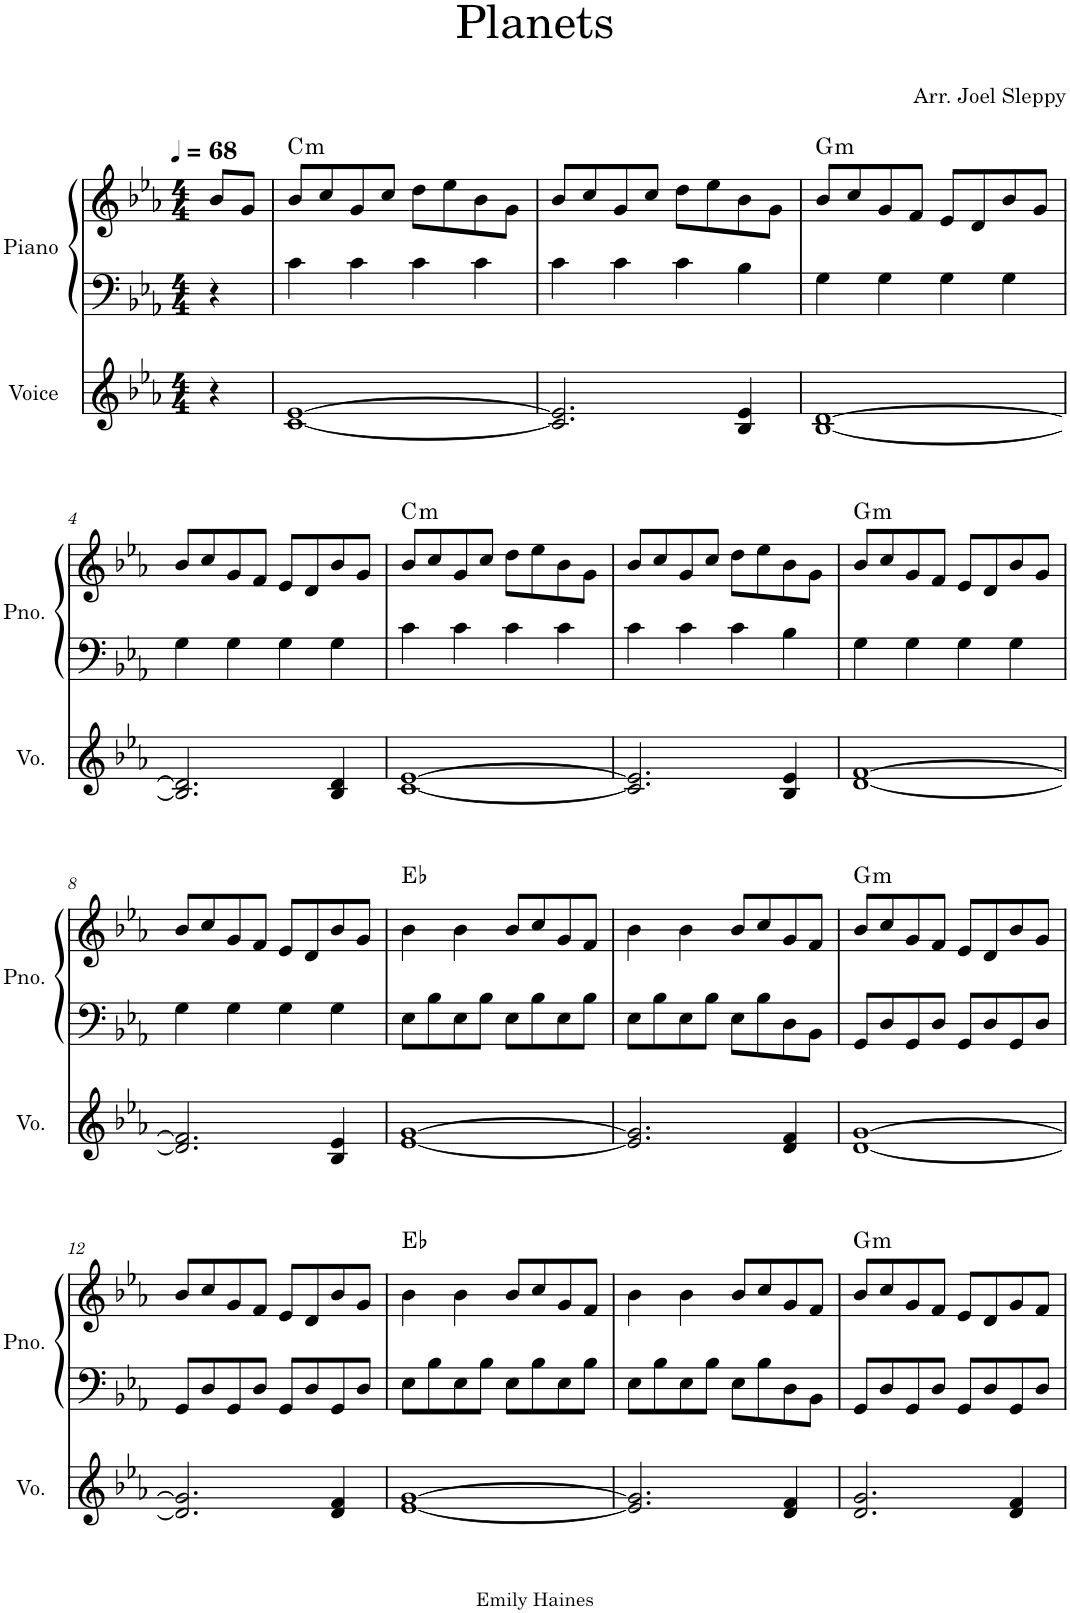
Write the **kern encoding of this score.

**kern	**kern	**kern	**harte
*part2	*part1	*part1	*part1
*staff3	*staff2	*staff1	*
*I"Voice	*I"Piano	*	*
*I'Vo.	*I'Pno.	*	*
*clefG2	*clefF4	*clefG2	*
*k[b-e-a-]	*k[b-e-a-]	*k[b-e-a-]	*
*M4/4	*M4/4	*M4/4	*
*MM68	*MM68	*MM68	*
=	=	=	=
4r	4r	8b-/L	.
.	.	8g/J	.
=1	=1	=1	=1
!	!	!	!LO:H:kt=m
[1c [1e-	4c\	8b-/L	C:min
.	.	8cc/	.
.	4c\	8g/	.
.	.	8cc/J	.
.	4c\	8dd\L	.
.	.	8ee-\	.
.	4c\	8b-\	.
.	.	8g\J	.
=2	=2	=2	=2
2.c/] 2.e-/]	4c\	8b-/L	.
.	.	8cc/	.
.	4c\	8g/	.
.	.	8cc/J	.
.	4c\	8dd\L	.
.	.	8ee-\	.
4B-/ 4e-/	4B-\	8b-\	.
.	.	8g\J	.
=3	=3	=3	=3
!	!	!	!LO:H:kt=m
[1B- [1d	4G\	8b-/L	G:min
.	.	8cc/	.
.	4G\	8g/	.
.	.	8f/J	.
.	4G\	8e-/L	.
.	.	8d/	.
.	4G\	8b-/	.
.	.	8g/J	.
!!LO:LB:g=z
=4	=4	=4	=4
2.B-/] 2.d/]	4G\	8b-/L	.
.	.	8cc/	.
.	4G\	8g/	.
.	.	8f/J	.
.	4G\	8e-/L	.
.	.	8d/	.
4B-/ 4d/	4G\	8b-/	.
.	.	8g/J	.
=5	=5	=5	=5
!	!	!	!LO:H:kt=m
[1c [1e-	4c\	8b-/L	C:min
.	.	8cc/	.
.	4c\	8g/	.
.	.	8cc/J	.
.	4c\	8dd\L	.
.	.	8ee-\	.
.	4c\	8b-\	.
.	.	8g\J	.
=6	=6	=6	=6
2.c/] 2.e-/]	4c\	8b-/L	.
.	.	8cc/	.
.	4c\	8g/	.
.	.	8cc/J	.
.	4c\	8dd\L	.
.	.	8ee-\	.
4B-/ 4e-/	4B-\	8b-\	.
.	.	8g\J	.
=7	=7	=7	=7
!	!	!	!LO:H:kt=m
[1d [1f	4G\	8b-/L	G:min
.	.	8cc/	.
.	4G\	8g/	.
.	.	8f/J	.
.	4G\	8e-/L	.
.	.	8d/	.
.	4G\	8b-/	.
.	.	8g/J	.
!!LO:LB:g=z
=8	=8	=8	=8
2.d/] 2.f/]	4G\	8b-/L	.
.	.	8cc/	.
.	4G\	8g/	.
.	.	8f/J	.
.	4G\	8e-/L	.
.	.	8d/	.
4B-/ 4e-/	4G\	8b-/	.
.	.	8g/J	.
=9	=9	=9	=9
[1e- [1g	8E-\L	4b-\	Eb:maj
.	8B-\	.	.
.	8E-\	4b-\	.
.	8B-\J	.	.
.	8E-\L	8b-/L	.
.	8B-\	8cc/	.
.	8E-\	8g/	.
.	8B-\J	8f/J	.
=10	=10	=10	=10
2.e-/] 2.g/]	8E-\L	4b-\	.
.	8B-\	.	.
.	8E-\	4b-\	.
.	8B-\J	.	.
.	8E-\L	8b-/L	.
.	8B-\	8cc/	.
4d/ 4f/	8D\	8g/	.
.	8BB-\J	8f/J	.
=11	=11	=11	=11
!	!	!	!LO:H:kt=m
[1d [1g	8GG/L	8b-/L	G:min
.	8D/	8cc/	.
.	8GG/	8g/	.
.	8D/J	8f/J	.
.	8GG/L	8e-/L	.
.	8D/	8d/	.
.	8GG/	8b-/	.
.	8D/J	8g/J	.
!!LO:LB:g=z
=12	=12	=12	=12
2.d/] 2.g/]	8GG/L	8b-/L	.
.	8D/	8cc/	.
.	8GG/	8g/	.
.	8D/J	8f/J	.
.	8GG/L	8e-/L	.
.	8D/	8d/	.
4d/ 4f/	8GG/	8b-/	.
.	8D/J	8g/J	.
=13	=13	=13	=13
[1e- [1g	8E-\L	4b-\	Eb:maj
.	8B-\	.	.
.	8E-\	4b-\	.
.	8B-\J	.	.
.	8E-\L	8b-/L	.
.	8B-\	8cc/	.
.	8E-\	8g/	.
.	8B-\J	8f/J	.
=14	=14	=14	=14
2.e-/] 2.g/]	8E-\L	4b-\	.
.	8B-\	.	.
.	8E-\	4b-\	.
.	8B-\J	.	.
.	8E-\L	8b-/L	.
.	8B-\	8cc/	.
4d/ 4f/	8D\	8g/	.
.	8BB-\J	8f/J	.
=15	=15	=15	=15
!	!	!	!LO:H:kt=m
2.d/ 2.g/	8GG/L	8b-/L	G:min
.	8D/	8cc/	.
.	8GG/	8g/	.
.	8D/J	8f/J	.
.	8GG/L	8e-/L	.
.	8D/	8d/	.
4d/ 4f/	8GG/	8g/	.
.	8D/J	8f/J	.
=	=	=	=
*-	*-	*-	*-
